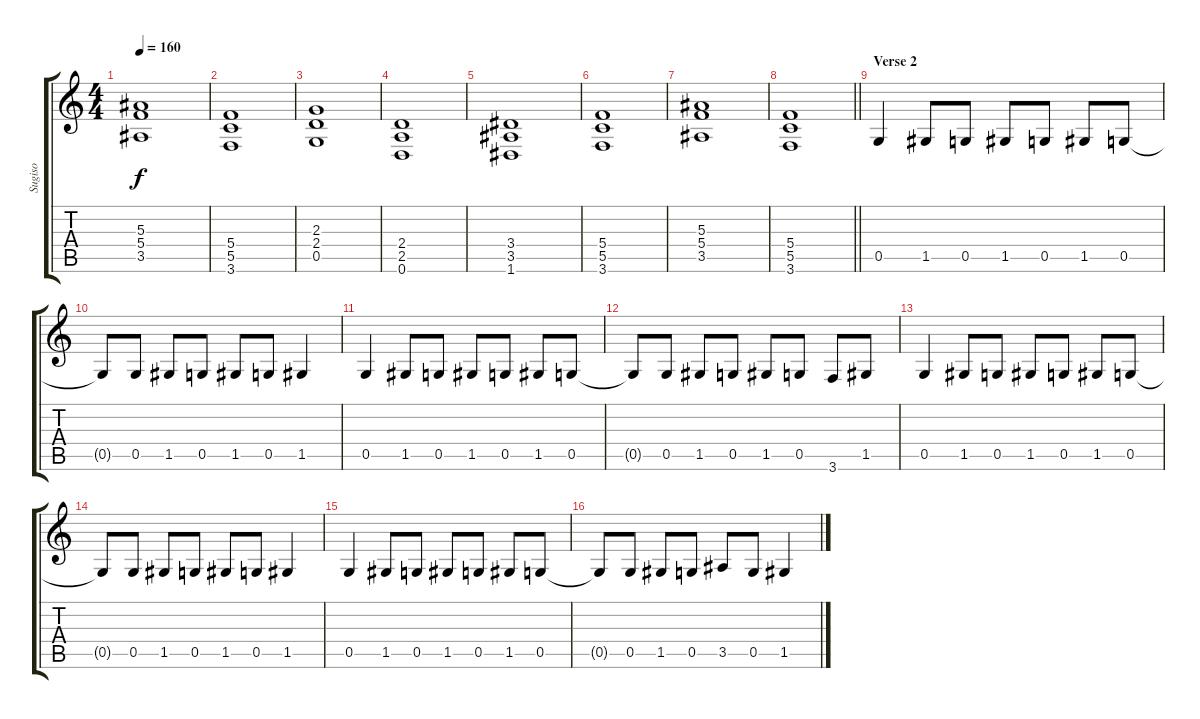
\track ("Sugiso" "Sugiso") {instrument distortionguitar}
\staff {score tabs}
\tuning (D4 A3 F3 C3 G2 D2) {hide}
\ts (4 4)
\tempo 160
\clef g2
\ks c
(5.3 5.4 3.5).1{dy f} |
(5.4 5.5 3.6).1 |
(2.3 2.4 0.5).1 |
(2.4 2.5 0.6).1 |
(3.4 3.5 1.6).1 |
(5.4 5.5 3.6).1 |
(5.3 5.4 3.5).1 |
\barLineRight lightlight
(5.4 5.5 3.6).1 |
\section ("" "Verse 2")
0.5.4 1.5.8 0.5.8 1.5.8 0.5.8 1.5.8 0.5.8 |
0.5{t}.8 0.5.8 1.5.8 0.5.8 1.5.8 0.5.8 1.5.4 |
0.5.4 1.5.8 0.5.8 1.5.8 0.5.8 1.5.8 0.5.8 |
0.5{t}.8 0.5.8 1.5.8 0.5.8 1.5.8 0.5.8 3.6.8 1.5.8 |
0.5.4 1.5.8 0.5.8 1.5.8 0.5.8 1.5.8 0.5.8 |
0.5{t}.8 0.5.8 1.5.8 0.5.8 1.5.8 0.5.8 1.5.4 |
0.5.4 1.5.8 0.5.8 1.5.8 0.5.8 1.5.8 0.5.8 |
0.5{t}.8 0.5.8 1.5.8 0.5.8 3.5.8 0.5.8 1.5.4
